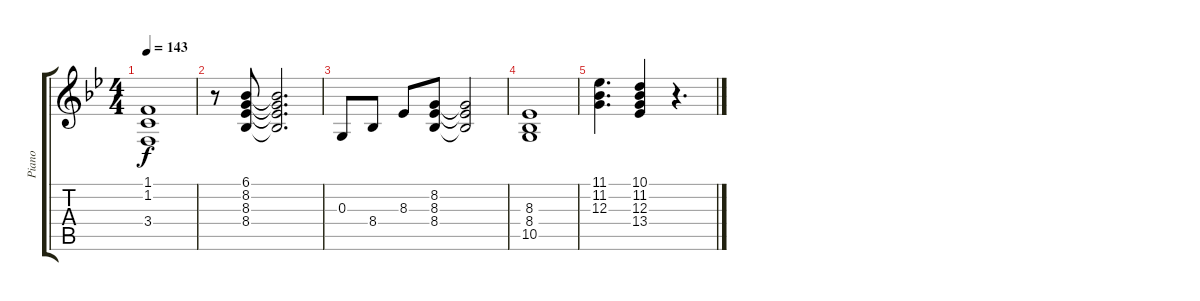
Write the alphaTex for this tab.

\track ("Piano" "Piano") {instrument electricpiano1}
\staff {score tabs}
\tuning (E4 B3 G3 D3 A2 E2) {hide}
\ts (4 4)
\tempo 143
\clef g2
\ks bb
(1.1 1.2 3.4).1{dy f} |
r.8 (6.1 8.2 8.3 8.4).8 (6.1{t} 8.2{t} 8.3{t} 8.4{t}).2{d} |
0.3.8 8.4.8 8.3.8 (8.2 8.3 8.4).8 (8.2{t} 8.3{t} 8.4{t}).2 |
(8.3 8.4 10.5).1 |
(11.1 11.2 12.3).4{d} (10.1 11.2 12.3 13.4).4 r.4{d}
